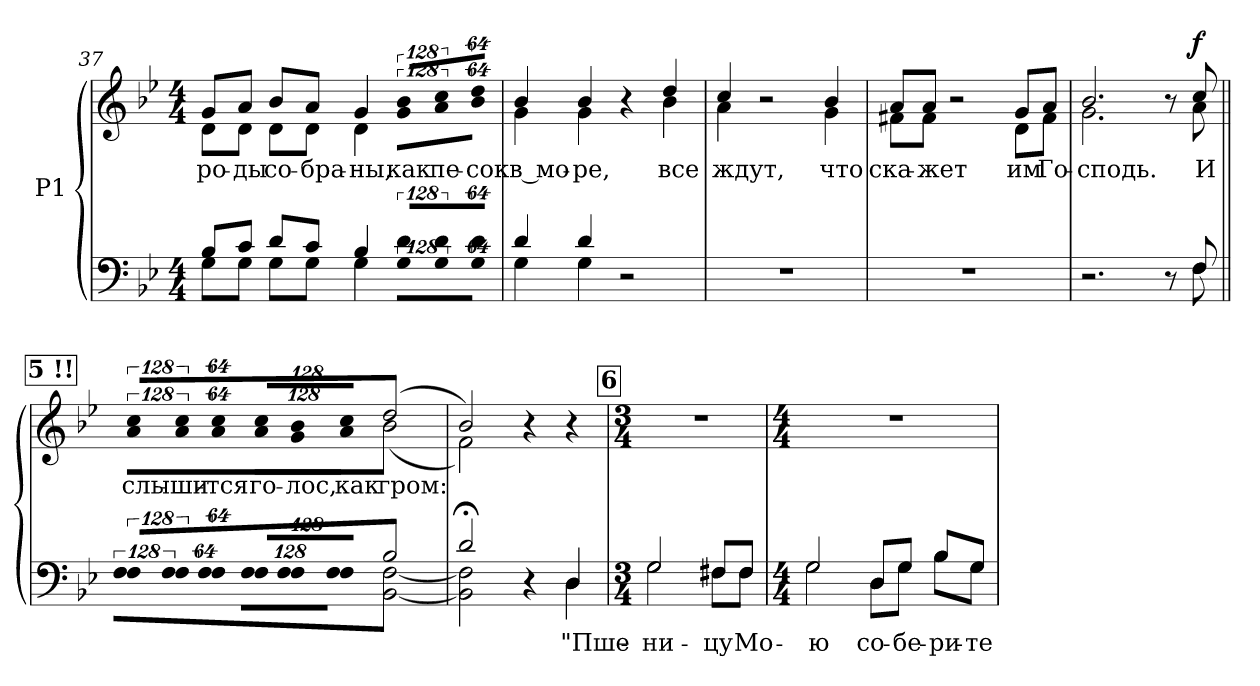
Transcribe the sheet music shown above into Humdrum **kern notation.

**kern	**text	**kern	**text	**dynam
*part1	*part1	*part1	*part1	*part1
*staff2	*staff2	*staff1	*staff1	*staff1/2
*I"P1	*	*	*	*
*clefF4	*	*clefG2	*	*
*k[b-e-]	*	*k[b-e-]	*	*
*B-:	*	*B-:	*	*
*M4/4	*	*M4/4	*	*
=37	=37	=37	=37	=37
*^	*	*	*	*
!	!	!	!	!LO:LY:b:color=#000000	!
*	*	*	*^	*	*
8B-i/L	8Gi\L	.	8gi/L	8di\L	-ро-	.
!	!	!	!	!	!LO:LY:b:color=#000000	!
8ci/J	8Gi\J	.	8ai/J	8di\J	-ды	.
!	!	!	!	!	!LO:LY:b:color=#000000	!
8di/L	8Gi\L	.	8b-i/L	8di\L	со-	.
!	!	!	!	!	!LO:LY:b:color=#000000	!
8ci/J	8Gi\J	.	8ai/J	8di\J	-бра-	.
!	!	!	!	!	!LO:LY:b:color=#000000	!
4B-i/	4Gi\	.	4gi/	4di\	-ны,	.
!LO:N:vis=8	!LO:N:vis=8	!	!LO:N:vis=8	!	!	!
!	!	!	!	!LO:N:vis=8	!LO:LY:b:color=#000000	!
1024%85di/L	1024%85Gi\L	.	1024%85b-i/L	1024%85gi\L	как	.
!LO:N:vis=8	!LO:N:vis=8	!	!LO:N:vis=8	!	!	!
!	!	!	!	!LO:N:vis=8	!LO:LY:b:color=#000000	!
1024%85di/	1024%85Gi\	.	1024%85cci/	1024%85ai\	пе-	.
!LO:N:vis=8	!LO:N:vis=8	!	!LO:N:vis=8	!	!	!
!	!	!	!	!LO:N:vis=8	!LO:LY:b:color=#000000	!
512%43di/J	512%43Gi\J	.	512%43ddi/J	512%43b-i\J	-сок	.
!!LO:LB:g=z	!!
=38	=38	=38	=38	=38	=38	=38
!	!	!	!	!	!LO:LY:b:color=#000000	!
4di/	4Gi\	.	4b-i/	4gi\	в мо-	.
!	!	!	!	!	!LO:LY:b:color=#000000	!
4di/	4Gi\	.	4b-i/	4gi\	-ре,	.
2r	2ryy	.	4r	4ryy	.	.
!	!	!	!	!	!LO:LY:b:color=#000000	!
.	.	.	4ddi/	4b-i\	все	.
*v	*v	*	*	*	*	*
=39	=39	=39	=39	=39	=39
!	!	!	!	!LO:LY:b:color=#000000	!
1r	.	4cci/	4ai\	ждут,	.
.	.	2r	2ryy	.	.
!	!	!	!	!LO:LY:b:color=#000000	!
.	.	4b-i/	4gi\	что	.
=40	=40	=40	=40	=40	=40
!	!	!	!	!LO:LY:b:color=#000000	!
1r	.	8ai/L	8f#Xi\L	ска-	.
!	!	!	!	!LO:LY:b:color=#000000	!
.	.	8ai/J	8f#i\J	-жет	.
.	.	2r	2ryy	.	.
!	!	!	!	!LO:LY:b:color=#000000	!
.	.	8gi/L	8di\L	им	.
!	!	!	!	!LO:LY:b:color=#000000	!
.	.	8ai/J	8f#i\J	Го-	.
=41	=41	=41	=41	=41	=41
*^	*	*	*	*	*
!	!	!	!	!	!LO:LY:b:color=#000000	!
2.r	2..ryy	.	2.b-i/	2.gi\	-сподь.	.
8r	.	.	8r	8ryy	.	.
!	!	!	!	!	!LO:LY:b:color=#000000	!
8Fi/	8Fi\	.	8cci/	8ai\	И	f
!!LO:REH:place=s1:B:color=#000000:enc=box:fs=19.9975:t=5	!!
=42||	=42||	=42||	=42||	=42||	=42||	=42||
!LO:N:vis=8	!LO:N:vis=8	!	!LO:N:vis=8	!	!	!
!	!	!	!	!LO:N:vis=8	!LO:LY:b:color=#000000	!
1024%85Fi/L	1024%85Fi\L	.	1024%85cci/L	1024%85ai\L	слы-	.
!LO:N:vis=8	!LO:N:vis=8	!	!LO:N:vis=8	!	!	!
!	!	!	!	!LO:N:vis=8	!LO:LY:b:color=#000000	!
1024%85Fi/	1024%85Fi\	.	1024%85cci/	1024%85ai\	-ши-	.
!LO:N:vis=8	!LO:N:vis=8	!	!LO:N:vis=8	!	!	!
!	!	!	!	!LO:N:vis=8	!LO:LY:b:color=#000000	!
512%43Fi/J	512%43Fi\J	.	512%43cci/J	512%43ai\J	-тся	.
!LO:N:vis=8	!LO:N:vis=8	!	!LO:N:vis=8	!	!	!
!	!	!	!	!LO:N:vis=8	!LO:LY:b:color=#000000	!
1024%85Fi/L	1024%85Fi\L	.	1024%85cci/L	1024%85ai\L	го-	.
!LO:N:vis=8	!LO:N:vis=8	!	!LO:N:vis=8	!	!	!
!	!	!	!	!LO:N:vis=8	!LO:LY:b:color=#000000	!
1024%85Fi/	1024%85Fi\	.	1024%85b-i/	1024%85gi\	-лос,	.
!LO:N:vis=8	!LO:N:vis=8	!	!LO:N:vis=8	!	!	!
!	!	!	!	!LO:N:vis=8	!LO:LY:b:color=#000000	!
512%43Fi/J	512%43Fi\J	.	512%43cci/J	512%43ai\J	как	.
!	!	!	!	!	!LO:LY:b:color=#000000	!
2B-i/	[<2BB-i\ [<2Fi	.	(2ddi/	(2b-i\	гром:	.
!!LO:LB:g=z	!!
=43	=43	=43	=43	=43	=43	=43
2d;i/	2BB-i\] 2Fi]	.	2b-i/)	2fi\)	.	.
4r	4ryy	.	4r	2ryy	.	.
!	!	!LO:LY:a:color=#000000	!	!	!	!
4Di/	4Di\	"Пше-	4r	.	.	.
*	*	*	*v	*v	*	*
!!LO:REH:place=s1:B:color=#000000:enc=box:fs=19.9975:t=6
=44	=44	=44	=44	=44	=44
*M3/4	*	*	*M3/4	*	*
!	!	!LO:LY:a:color=#000000	!LO:N:vis=1	!	!
2Gi/	2Gi\	-ни-	2.r	.	.
!	!	!LO:LY:a:color=#000000	!	!	!
8F#Xi/L	8F#i\L	-цу	.	.	.
!	!	!LO:LY:a:color=#000000	!	!	!
8F#i/J	8F#i\J	Мо-	.	.	.
=45	=45	=45	=45	=45	=45
*M4/4	*	*	*M4/4	*	*
!	!	!LO:LY:a:color=#000000	!	!	!
2Gi/	2Gi\	-ю	1r	.	.
!	!	!LO:LY:a:color=#000000	!	!	!
8Di/L	8Di\L	со-	.	.	.
!	!	!LO:LY:a:color=#000000	!	!	!
8Gi/J	8Gi\J	-бе-	.	.	.
!	!	!LO:LY:a:color=#000000	!	!	!
8B-i/L	8B-i\L	-ри-	.	.	.
!	!	!LO:LY:a:color=#000000	!	!	!
8Gi/J	8Gi\J	-те	.	.	.
*v	*v	*	*	*	*
=	=	=	=	=
*-	*-	*-	*-	*-
